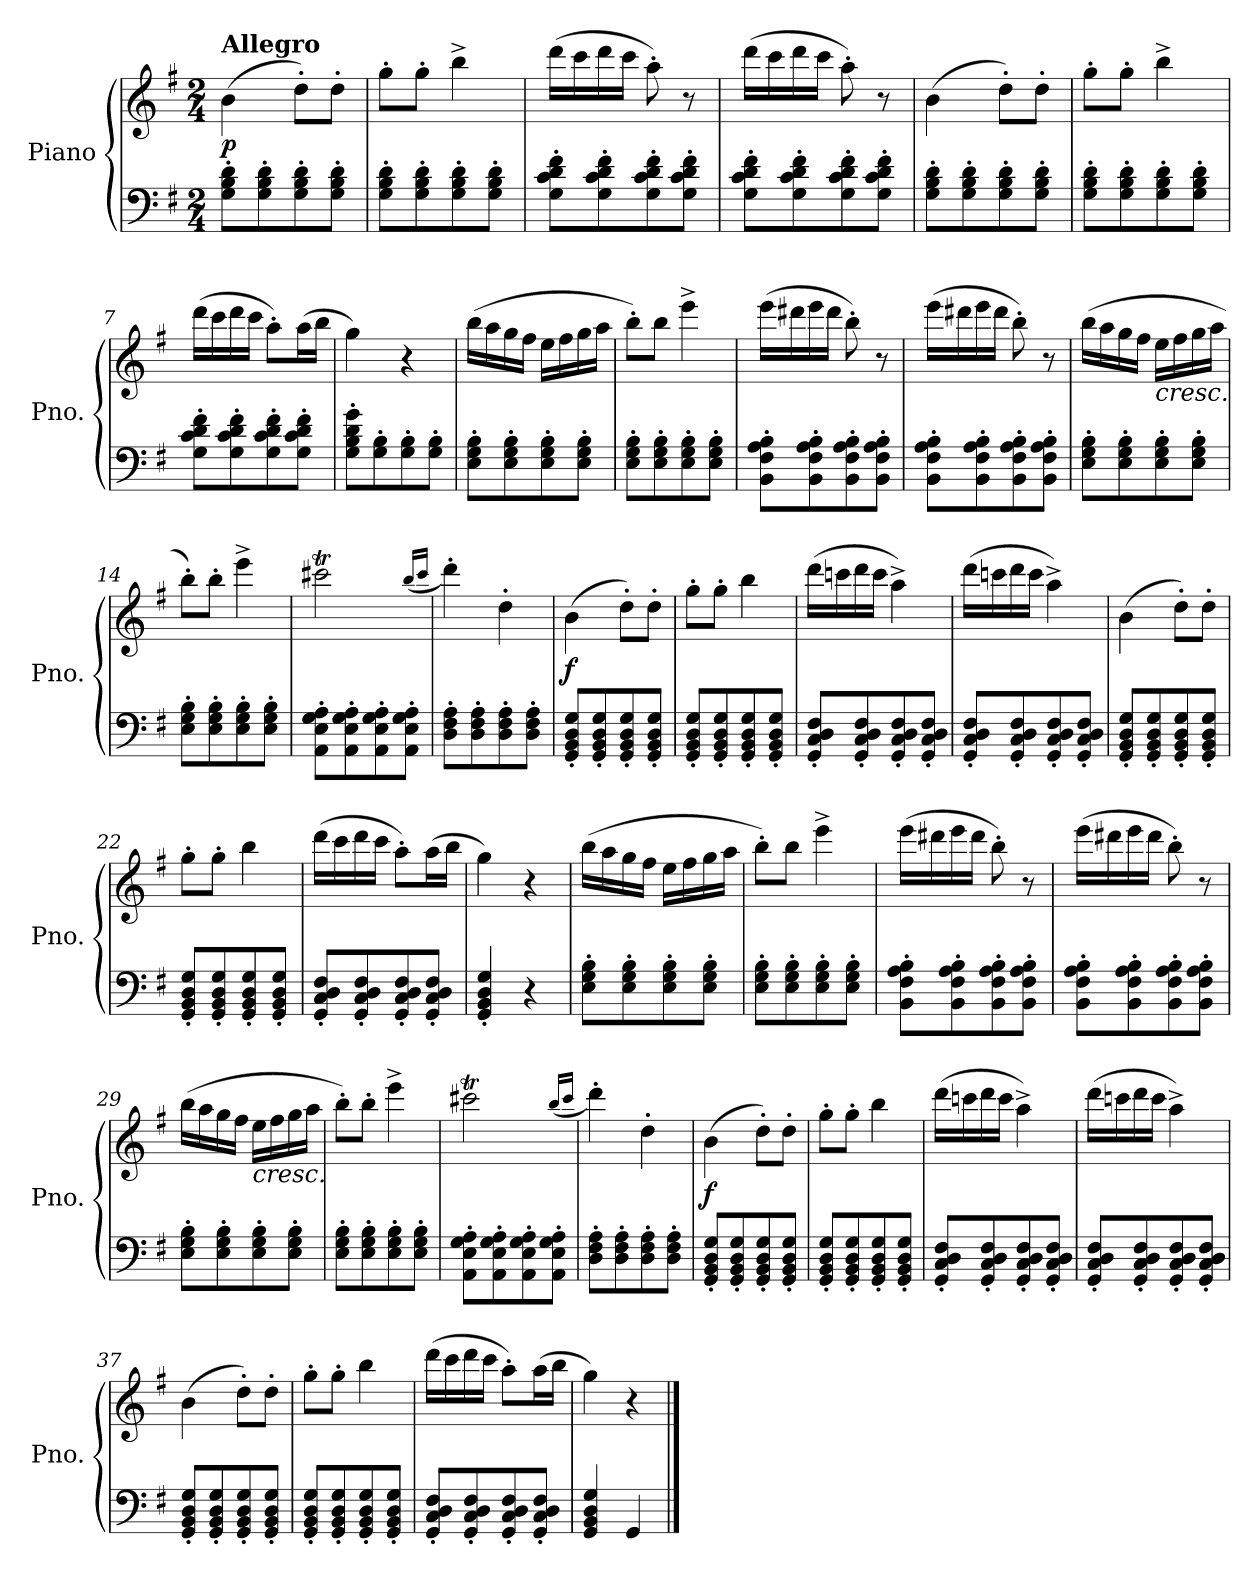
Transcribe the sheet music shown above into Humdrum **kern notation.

**kern	**kern	**dynam
*part1	*part1	*part1
*staff2	*staff1	*staff1/2
*I"Piano	*	*
*I'Pno.	*	*
*clefF4	*clefG2	*
*k[f#]	*k[f#]	*
*M2/4	*M2/4	*
=1	=1	=1
!	!LO:TX:a:B:t=Allegro	!
!	!	!LO:DY:b
8G\<'<< 8B\<'<< 8d\<'<<L	(>4b\	p
8G\' 8B\' 8d\'	.	.
8G\' 8B\' 8d\'	8dd'\L)	.
8G\' 8B\' 8d\'J	8dd'\J	.
=2	=2	=2
8G\' 8B\' 8d\'L	8gg'\L	.
8G\' 8B\' 8d\'	8gg'\J	.
8G\' 8B\' 8d\'	4bb^\	.
8G\' 8B\' 8d\'J	.	.
=3	=3	=3
8G\<'<<< 8c\<'<<< 8d\<'<<< 8f#\<'<<<L	(>16ddd\LL	.
.	16ccc\	.
8G\' 8c\' 8d\' 8f#\'	16ddd\	.
.	16ccc\JJ	.
8G\' 8c\' 8d\' 8f#\'	8aa'\)	.
8G\' 8c\' 8d\' 8f#\'J	8r	.
=4	=4	=4
8G\' 8c\' 8d\' 8f#\'L	(>16ddd\LL	.
.	16ccc\	.
8G\' 8c\' 8d\' 8f#\'	16ddd\	.
.	16ccc\JJ	.
8G\' 8c\' 8d\' 8f#\'	8aa'\)	.
8G\' 8c\' 8d\' 8f#\'J	8r	.
!!LO:LB:g=z
=5	=5	=5
8G\<'<< 8B\<'<< 8d\<'<<L	(>4b\	.
8G\' 8B\' 8d\'	.	.
8G\' 8B\' 8d\'	8dd'\L)	.
8G\' 8B\' 8d\'J	8dd'\J	.
=6	=6	=6
8G\' 8B\' 8d\'L	8gg'\L	.
8G\' 8B\' 8d\'	8gg'\J	.
8G\' 8B\' 8d\'	4bb^\	.
8G\' 8B\' 8d\'J	.	.
!!LO:LB:g=z
=7	=7	=7
8G\<'<<< 8c\<'<<< 8d\<'<<< 8f#\<'<<<L	(>16ddd\LL	.
.	16ccc\	.
8G\' 8c\' 8d\' 8f#\'	16ddd\	.
.	16ccc\JJ	.
8G\' 8c\' 8d\' 8f#\'	8aa'\L)	.
8G\' 8c\' 8d\' 8f#\'J	(>16aa\L	.
.	16bb\JJ	.
=8	=8	=8
8G\' 8B\' 8d\' 8g\'L	4gg\)	.
8G\' 8B\'	.	.
8G\' 8B\'	4r	.
8G\' 8B\'J	.	.
=9	=9	=9
8E\<'<< 8G\<'<< 8B\<'<<L	(>16bb\LL	.
.	16aa\	.
8E\' 8G\' 8B\'	16gg\	.
.	16ff#\JJ	.
8E\' 8G\' 8B\'	16ee\LL	.
.	16ff#\	.
8E\' 8G\' 8B\'J	16gg\	.
.	16aa\JJ	.
=10	=10	=10
8E\' 8G\' 8B\'L	8bb'\L)	.
8E\' 8G\' 8B\'	8bb\J	.
8E\' 8G\' 8B\'	4eee^\	.
8E\' 8G\' 8B\'J	.	.
=11	=11	=11
8BB\<'<<< 8F#\<'<<< 8A\<'<<< 8B\<'<<<L	(>16eee\LL	.
.	16ddd#X\	.
8BB\' 8F#\' 8A\' 8B\'	16eee\	.
.	16ddd#\JJ	.
8BB\' 8F#\' 8A\' 8B\'	8bb'\)	.
8BB\' 8F#\' 8A\' 8B\'J	8r	.
!!LO:LB:g=z
=12	=12	=12
8BB\' 8F#\' 8A\' 8B\'L	(>16eee\LL	.
.	16ddd#X\	.
8BB\' 8F#\' 8A\' 8B\'	16eee\	.
.	16ddd#\JJ	.
8BB\' 8F#\' 8A\' 8B\'	8bb'\)	.
8BB\' 8F#\' 8A\' 8B\'J	8r	.
!!LO:PB:g=z
=13	=13	=13
8E\<'<< 8G\<'<< 8B\<'<<L	(>16bb\LL	.
.	16aa\	.
8E\' 8G\' 8B\'	16gg\	.
.	16ff#\JJ	.
!	!LO:TX:b:i:t=cresc.	!
8E\' 8G\' 8B\'	16ee\LL	.
.	16ff#\	.
8E\' 8G\' 8B\'J	16gg\	.
.	16aa\JJ	.
=14	=14	=14
8E\' 8G\' 8B\'L	8bb'\L)	.
8E\' 8G\' 8B\'	8bb'\J	.
8E\' 8G\' 8B\'	4eee^\	.
8E\' 8G\' 8B\'J	.	.
=15	=15	=15
8AA\<'<<< 8E\<'<<< 8G\<'<<< 8A\<'<<<L	2ccc#Xt\	.
8AA\' 8E\' 8G\' 8A\'	.	.
8AA\' 8E\' 8G\' 8A\'	.	.
8AA\' 8E\' 8G\' 8A\'J	.	.
.	(>16qbb/LL	.
.	16qccc#/JJ	.
=16	=16	=16
8D\<'<< 8F#\<'<< 8A\<'<<L	4ddd'\)	.
8D\' 8F#\' 8A\'	.	.
8D\' 8F#\' 8A\'	4dd'\	.
8D\' 8F#\' 8A\'J	.	.
=17	=17	=17
!	!	!LO:DY:b
8GG/<'<<< 8BB/<'<<< 8D/<'<<< 8G/<'<<<L	(>4b\	f
8GG/' 8BB/' 8D/' 8G/'	.	.
8GG/' 8BB/' 8D/' 8G/'	8dd'\L)	.
8GG/' 8BB/' 8D/' 8G/'J	8dd'\J	.
=18	=18	=18
8GG/' 8BB/' 8D/' 8G/'L	8gg'\L	.
8GG/' 8BB/' 8D/' 8G/'	8gg'\J	.
8GG/' 8BB/' 8D/' 8G/'	4bb\	.
8GG/' 8BB/' 8D/' 8G/'J	.	.
!!LO:LB:g=z
=19	=19	=19
8GG/<'<<< 8C/<'<<< 8D/<'<<< 8F#/<'<<<L	(>16ddd\LL	.
.	16cccn\	.
8GG/' 8C/' 8D/' 8F#/'	16ddd\	.
.	16ccc\JJ	.
8GG/' 8C/' 8D/' 8F#/'	4aa^\)	.
8GG/' 8C/' 8D/' 8F#/'J	.	.
=20	=20	=20
8GG/' 8C/' 8D/' 8F#/'L	(>16ddd\LL	.
.	16cccn\	.
8GG/' 8C/' 8D/' 8F#/'	16ddd\	.
.	16ccc\JJ	.
8GG/' 8C/' 8D/' 8F#/'	4aa^\)	.
8GG/' 8C/' 8D/' 8F#/'J	.	.
=21	=21	=21
8GG/<'<<< 8BB/<'<<< 8D/<'<<< 8G/<'<<<L	(>4b\	.
8GG/' 8BB/' 8D/' 8G/'	.	.
8GG/' 8BB/' 8D/' 8G/'	8dd'\L)	.
8GG/' 8BB/' 8D/' 8G/'J	8dd'\J	.
=22	=22	=22
8GG/' 8BB/' 8D/' 8G/'L	8gg'\L	.
8GG/' 8BB/' 8D/' 8G/'	8gg'\J	.
8GG/' 8BB/' 8D/' 8G/'	4bb\	.
8GG/' 8BB/' 8D/' 8G/'J	.	.
=23	=23	=23
8GG/<'<<< 8C/<'<<< 8D/<'<<< 8F#/<'<<<L	(>16ddd\LL	.
.	16ccc\	.
8GG/' 8C/' 8D/' 8F#/'	16ddd\	.
.	16ccc\JJ	.
8GG/' 8C/' 8D/' 8F#/'	8aa'\L)	.
8GG/' 8C/' 8D/' 8F#/'J	(>16aa\L	.
.	16bb\JJ	.
!!LO:LB:g=z
=24	=24	=24
4GG/<'<<< 4BB/<'<<< 4D/<'<<< 4G/<'<<<	4gg\)	.
4r	4r	.
=25	=25	=25
8E\<'<< 8G\<'<< 8B\<'<<L	(>16bb\LL	.
.	16aa\	.
8E\' 8G\' 8B\'	16gg\	.
.	16ff#\JJ	.
8E\' 8G\' 8B\'	16ee\LL	.
.	16ff#\	.
8E\' 8G\' 8B\'J	16gg\	.
.	16aa\JJ	.
=26	=26	=26
8E\' 8G\' 8B\'L	8bb'\L)	.
8E\' 8G\' 8B\'	8bb\J	.
8E\' 8G\' 8B\'	4eee^\	.
8E\' 8G\' 8B\'J	.	.
=27	=27	=27
8BB\<'<<< 8F#\<'<<< 8A\<'<<< 8B\<'<<<L	(>16eee\LL	.
.	16ddd#X\	.
8BB\' 8F#\' 8A\' 8B\'	16eee\	.
.	16ddd#\JJ	.
8BB\' 8F#\' 8A\' 8B\'	8bb'\)	.
8BB\' 8F#\' 8A\' 8B\'J	8r	.
!!LO:LB:g=z
=28	=28	=28
8BB\' 8F#\' 8A\' 8B\'L	(>16eee\LL	.
.	16ddd#X\	.
8BB\' 8F#\' 8A\' 8B\'	16eee\	.
.	16ddd#\JJ	.
8BB\' 8F#\' 8A\' 8B\'	8bb'\)	.
8BB\' 8F#\' 8A\' 8B\'J	8r	.
=29	=29	=29
8E\<'<< 8G\<'<< 8B\<'<<L	(>16bb\LL	.
.	16aa\	.
8E\' 8G\' 8B\'	16gg\	.
.	16ff#\JJ	.
!	!LO:TX:b:i:t=cresc.	!
8E\' 8G\' 8B\'	16ee\LL	.
.	16ff#\	.
8E\' 8G\' 8B\'J	16gg\	.
.	16aa\JJ	.
=30	=30	=30
8E\' 8G\' 8B\'L	8bb'\L)	.
8E\' 8G\' 8B\'	8bb'\J	.
8E\' 8G\' 8B\'	4eee^\	.
8E\' 8G\' 8B\'J	.	.
=31	=31	=31
8AA\<'<<< 8E\<'<<< 8G\<'<<< 8A\<'<<<L	2ccc#Xt\	.
8AA\' 8E\' 8G\' 8A\'	.	.
8AA\' 8E\' 8G\' 8A\'	.	.
8AA\' 8E\' 8G\' 8A\'J	.	.
.	(>16qbb/LL	.
.	16qccc#/JJ	.
!!LO:PB:g=z
=32	=32	=32
8D\<'<< 8F#\<'<< 8A\<'<<L	4ddd'\)	.
8D\' 8F#\' 8A\'	.	.
8D\' 8F#\' 8A\'	4dd'\	.
8D\' 8F#\' 8A\'J	.	.
=33	=33	=33
!	!	!LO:DY:b
8GG/<'<<< 8BB/<'<<< 8D/<'<<< 8G/<'<<<L	(>4b\	f
8GG/' 8BB/' 8D/' 8G/'	.	.
8GG/' 8BB/' 8D/' 8G/'	8dd'\L)	.
8GG/' 8BB/' 8D/' 8G/'J	8dd'\J	.
=34	=34	=34
8GG/' 8BB/' 8D/' 8G/'L	8gg'\L	.
8GG/' 8BB/' 8D/' 8G/'	8gg'\J	.
8GG/' 8BB/' 8D/' 8G/'	4bb\	.
8GG/' 8BB/' 8D/' 8G/'J	.	.
=35	=35	=35
8GG/<'<<< 8C/<'<<< 8D/<'<<< 8F#/<'<<<L	(>16ddd\LL	.
.	16cccn\	.
8GG/' 8C/' 8D/' 8F#/'	16ddd\	.
.	16ccc\JJ	.
8GG/' 8C/' 8D/' 8F#/'	4aa^\)	.
8GG/' 8C/' 8D/' 8F#/'J	.	.
!!LO:LB:g=z
=36	=36	=36
8GG/' 8C/' 8D/' 8F#/'L	(>16ddd\LL	.
.	16cccn\	.
8GG/' 8C/' 8D/' 8F#/'	16ddd\	.
.	16ccc\JJ	.
8GG/' 8C/' 8D/' 8F#/'	4aa^\)	.
8GG/' 8C/' 8D/' 8F#/'J	.	.
=37	=37	=37
8GG/<'<<< 8BB/<'<<< 8D/<'<<< 8G/<'<<<L	(>4b\	.
8GG/' 8BB/' 8D/' 8G/'	.	.
8GG/' 8BB/' 8D/' 8G/'	8dd'\L)	.
8GG/' 8BB/' 8D/' 8G/'J	8dd'\J	.
=38	=38	=38
8GG/' 8BB/' 8D/' 8G/'L	8gg'\L	.
8GG/' 8BB/' 8D/' 8G/'	8gg'\J	.
8GG/' 8BB/' 8D/' 8G/'	4bb\	.
8GG/' 8BB/' 8D/' 8G/'J	.	.
=39	=39	=39
8GG/<'<<< 8C/<'<<< 8D/<'<<< 8F#/<'<<<L	(>16ddd\LL	.
.	16ccc\	.
8GG/' 8C/' 8D/' 8F#/'	16ddd\	.
.	16ccc\JJ	.
8GG/' 8C/' 8D/' 8F#/'	8aa'\L)	.
8GG/' 8C/' 8D/' 8F#/'J	(>16aa\L	.
.	16bb\JJ	.
=40	=40	=40
4GG/<<<< 4BB/<<<< 4D/<<<< 4G/<<<<	4gg\)	.
4GG/	4r	.
==	==	==
*-	*-	*-
